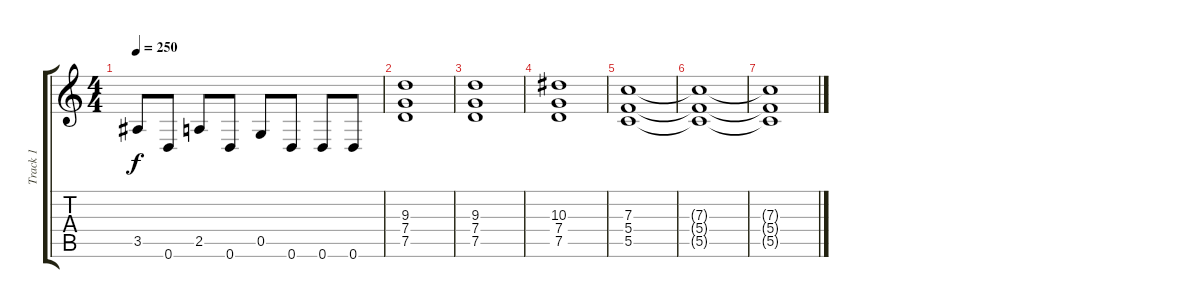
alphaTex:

\track ("Track 1" "Track 1") {instrument distortionguitar}
\staff {score tabs}
\tuning (D4 A3 F3 C3 G2 D2) {hide}
\ts (4 4)
\tempo 250
\clef g2
\ks c
3.5.8{dy f} 0.6.8 2.5.8 0.6.8 0.5.8 0.6.8 0.6.8 0.6.8 |
(9.3 7.4 7.5).1 |
(9.3 7.4 7.5).1 |
(10.3 7.4 7.5).1 |
(7.3 5.4 5.5).1 |
(7.3{t} 5.4{t} 5.5{t}).1 |
(7.3{t} 5.4{t} 5.5{t}).1
